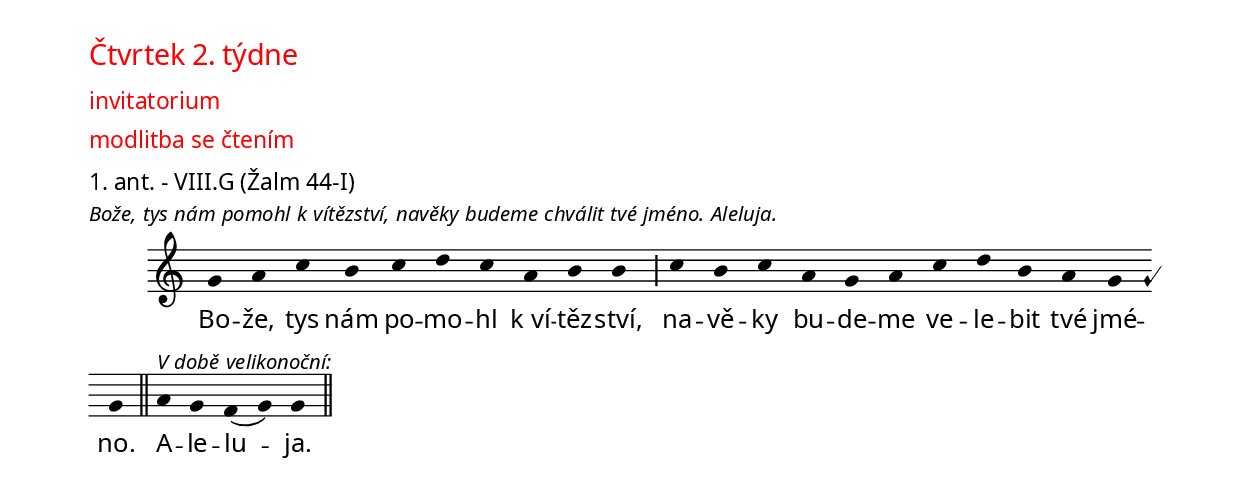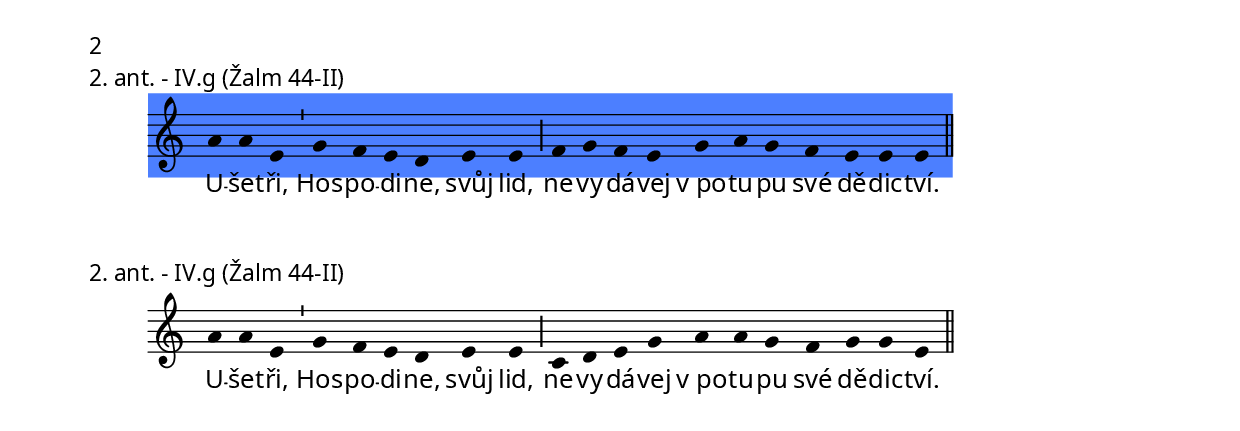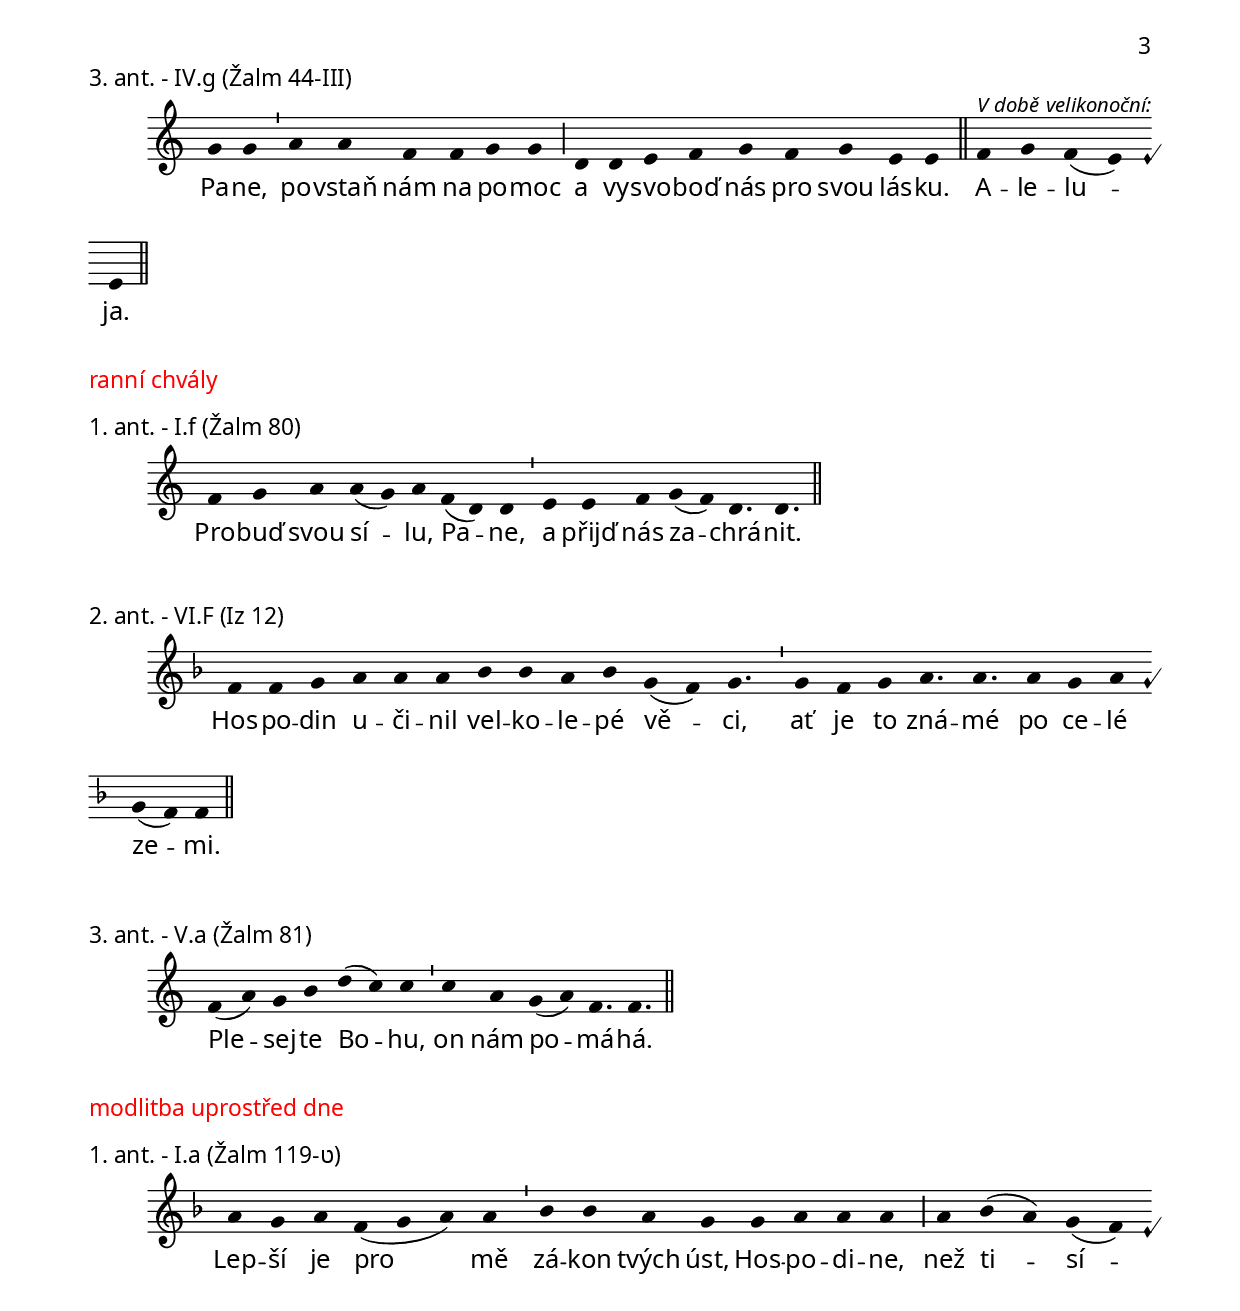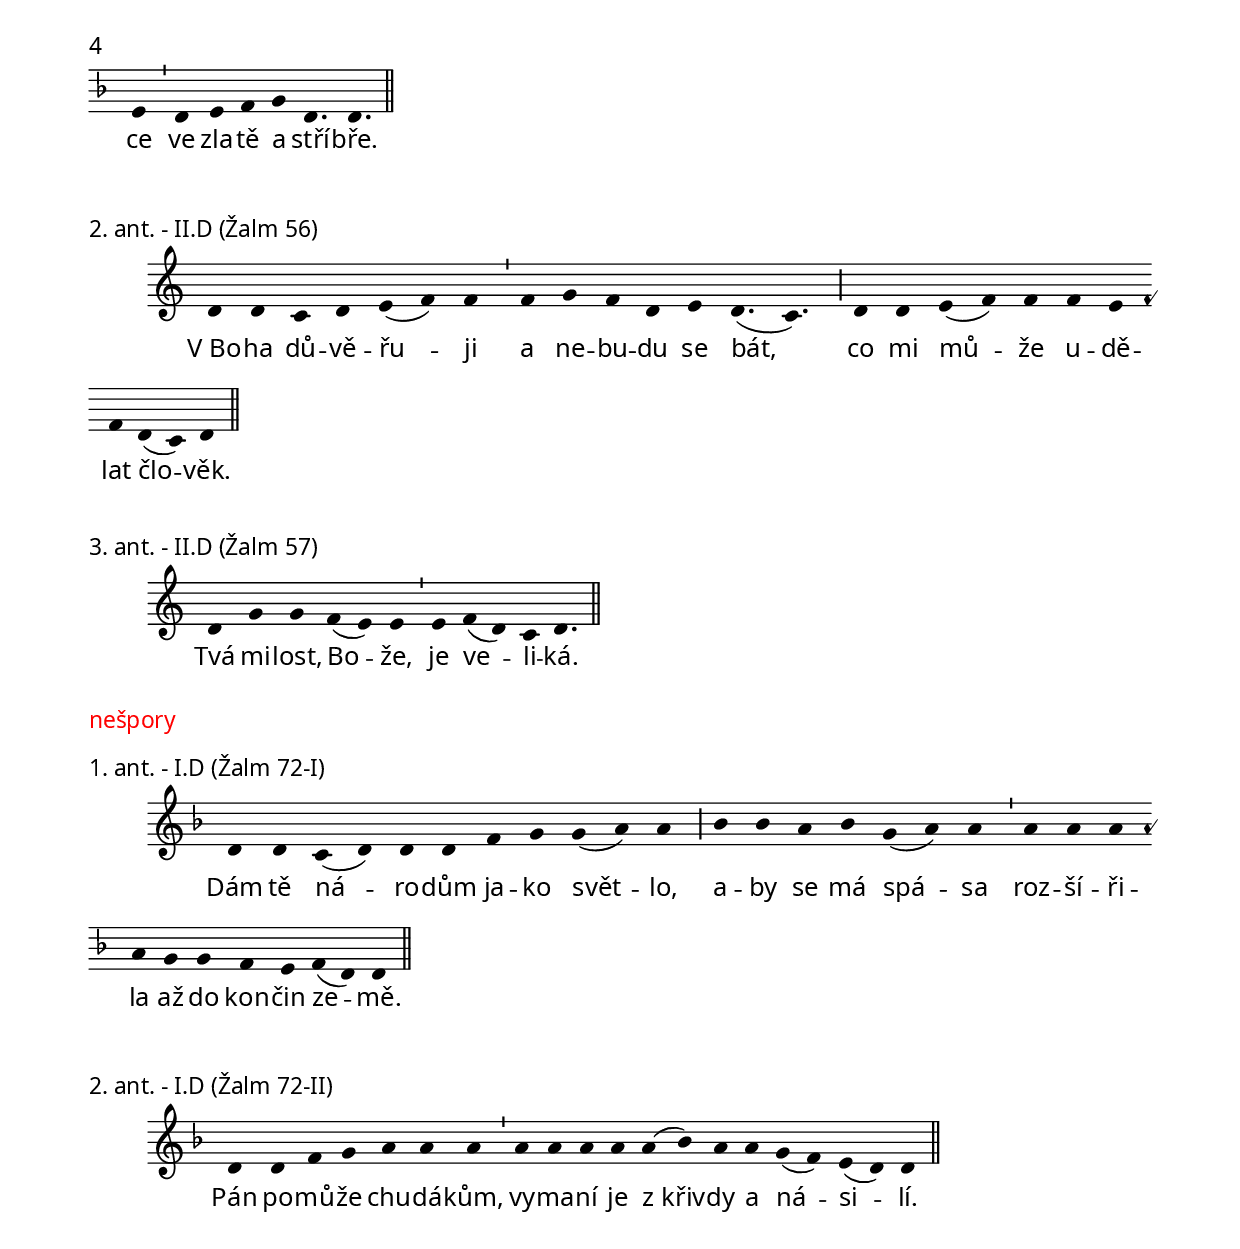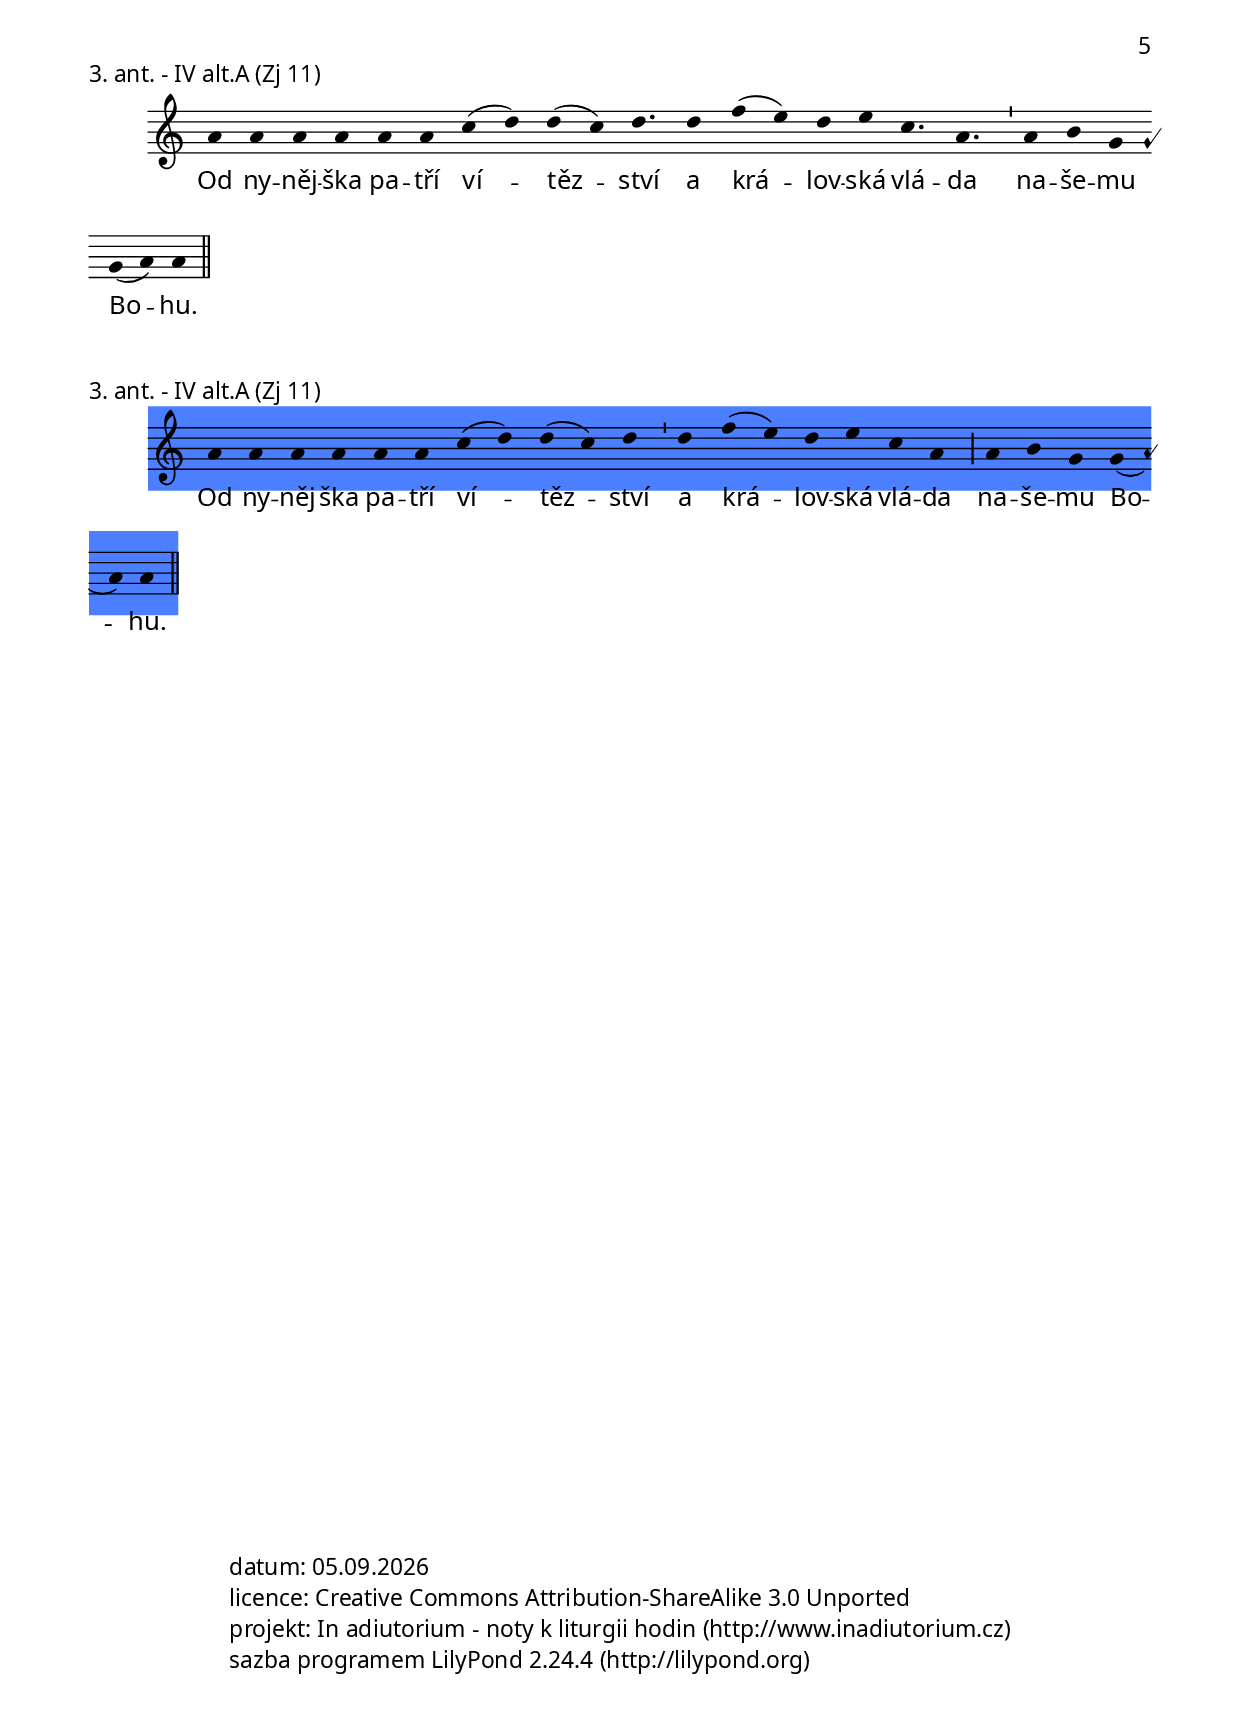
\include "../spolecne.ly"

\markup {\nadpisDen {Čtvrtek 2. týdne}}

\markup {\nadpisHodinka {"invitatorium"}}

% \score { \tIIctvrtekInvitatorium }

\markup {\nadpisHodinka {"modlitba se čtením"}}

\score {
  \relative c'' {
    \choralniRezim
    g4 a c b c d c a b b \barMaior
    c b c a g a c d b a g g \barFinalis

    a^\rubrVelikAleluja g f( g) g \barFinalis
  }
  \addlyrics {
    Bo -- že, tys nám po -- mo -- hl k_ví -- těz -- ství,
    na -- vě -- ky bu -- de -- me ve -- le -- bit tvé jmé -- no.

    A -- le -- lu -- ja.
  }
  \header {
    % záměna slov kvůli rytmu
    textus_approbatus = "Bože, tys nám pomohl k vítězství,
    navěky budeme chválit tvé jméno. Aleluja."
    quid = "1. ant."
    modus = "VIII"
    differentia = "G"
    psalmus = "Žalm 44-I"
    id = "mc-ant1"
    piece = \markup {\sestavTitulek}
  }
}

\pageBreak

% Tady vedome porusuji zasadu "jeden zalm, jeden napev psalmodie":
% meni se tu totiz ton zalmu i antifon z oslavneho na truchlivy, kajici
% a prosebny, a takovou zmenu nedokazu v ramci modu VIII dobre vyjadrit.

\score {
  \relative c'' {
    \zvyraznovacModry
    \choralniRezim
    a4 a e \barMin g f e d e e \barMaior
    f4 g f e g a g f e e e \barFinalis
  }
  \addlyrics {
    U -- šet -- ři, Hos -- po -- di -- ne, svůj lid,
    ne -- vy -- dá -- vej v_po -- tu -- pu své dě -- dic -- tví.

    % aleluja v breviari neni
  }
  \header {
    quid = "2. ant."
    modus = "IV"
    differentia = "g"
    psalmus = "Žalm 44-II"
    id = "mc-ant2"
    piece = \markup {\sestavTitulek}
  }
}

\score {
  \relative c'' {
    \choralniRezim
    a4 a e \barMin g f e d e e \barMaior
    c d e g a a g f g g e \barFinalis
  }
  \addlyrics {
    U -- šet -- ři, Hos -- po -- di -- ne, svůj lid,
    ne -- vy -- dá -- vej v_po -- tu -- pu své dě -- dic -- tví.

    % aleluja v breviari neni
  }
  \header {
    quid = "2. ant."
    modus = "IV"
    differentia = "g"
    psalmus = "Žalm 44-II"
    id = "mc-ant2"
    piece = \markup {\sestavTitulek}
  }
}

\pageBreak

\score {
  \relative c'' {
    \choralniRezim
    g4 g \barMin a a f f g g \barMaior
    d d e f g f g e e \barFinalis

    f^\rubrVelikAleluja g f( e) e \barFinalis
  }
  \addlyrics {
    Pa -- ne, po -- vstaň nám na po -- moc
    a vy -- svo -- boď nás pro svou lás -- ku.

    A -- le -- lu -- ja.
  }
  \header {
    quid = "3. ant."
    modus = "IV"
    differentia = "g"
    psalmus = "Žalm 44-III"
    id = "mc-ant3"
    piece = \markup {\sestavTitulek}
  }
}

\markup {\nadpisHodinka {"ranní chvály"}}

\score {
  \relative c' {
    \choralniRezim
    f4 g a a( g) a f( d) d \barMin e e f g( f) d4. d \barFinalis
  }
  \addlyrics {
    Pro -- buď svou sí -- lu, Pa -- ne, a přijď nás za -- chrá -- nit.
  }
  \header {
    quid = "1. ant."
    modus = "I"
    differentia = "f"
    psalmus = "Žalm 80"
    id = "rch-ant1"
    piece = \markup {\sestavTitulek}
  }
}

\score {
  \relative c' {
    \choralniRezim
    \key f \major
    f4 f g a a a bes bes a bes g( f) g4. \barMin
    g4 f g a4. a a4 g a g( f) f \barFinalis
  }
  \addlyrics {
    Hos -- po -- din u -- či -- nil vel -- ko -- le -- pé vě -- ci,
    ať je to zná -- mé po ce -- lé ze -- mi.
  }
  \header {
    quid = "2. ant."
    modus = "VI"
    differentia = "F"
    psalmus = "Iz 12"
    id = "rch-ant2"
    piece = \markup {\sestavTitulek}
  }
}

\score {
  \relative c' {
    \choralniRezim
    f4( a) g b d( c) c \barMin c a g( a) f4. f \barFinalis
  }
  \addlyrics {
    Ple -- sej -- te Bo -- hu, on nám po -- má -- há.
  }
  \header {
    quid = "3. ant."
    modus = "V"
    differentia = "a"
    psalmus = "Žalm 81"
    placet = "zkusit alternativy"
    id = "rch-ant3"
    piece = \markup {\sestavTitulek}
  }
}

%\score { \tIIctvrtekAntBenedictus }

\markup {\nadpisHodinka {"modlitba uprostřed dne"}}

\score {
  \relative c'' {
    \choralniRezim
    \key f \major
    a4 g a f( g a) a \barMin bes bes a g g a a a \barMaior
    a bes( a) g( f) e \barMin d e f g d4. d \barFinalis
  }
  \addlyrics {
    Lep -- ší je pro mě zá -- kon tvých úst, Hos -- po -- di -- ne,
    než ti -- sí -- ce ve zla -- tě a stří -- bře.
  }
  \header {
    quid = "1. ant."
    modus = "I"
    differentia = "a"
    psalmus = "Žalm 119-ט"
    id = "up-ant1"
    piece = \markup {\sestavTitulek}
  }
}

\score {
  \relative c' {
    \choralniRezim
    d4 d c d e( f) f \barMin f g f d e d4.( c) \barMaior
    d4 d e( f) f f e f d( c) d \barFinalis
  }
  \addlyrics {
    V_Bo -- ha dů -- vě -- řu -- ji a ne -- bu -- du se bát,
    co mi mů -- že u -- dě -- lat člo -- věk.
  }
  \header {
    quid = "2. ant."
    modus = "II"
    differentia = "D"
    psalmus = "Žalm 56"
    id = "up-ant2"
    piece = \markup {\sestavTitulek}
  }
}

\score {
  \relative c' {
    \choralniRezim
    d4 g g f( e) e \barMin e f( d) c d4. \barFinalis
  }
  \addlyrics {
    Tvá mi -- lost, Bo -- že, je ve -- li -- ká.
  }
  \header {
    quid = "3. ant."
    modus = "II"
    differentia = "D"
    psalmus = "Žalm 57"
    placet = "~ počáteční d-g mě vždycky 'vyhodí z modu'"
    id = "up-ant3"
    piece = \markup {\sestavTitulek}
  }
}

\markup {\nadpisHodinka {"nešpory"}}

\score {
  \relative c' {
    \choralniRezim
    \key f \major
    d4 d c( d) d d f g g( a) a \barMaior
    bes bes a bes g( a) a \barMin a a a a g g f e f( d) d \barFinalis
  }
  \addlyrics {
    Dám tě ná -- ro -- dům ja -- ko svět -- lo,
    a -- by se má spá -- sa roz -- ší -- ři -- la až do kon -- čin ze -- mě.
  }
  \header {
    quid = "1. ant."
    modus = "I"
    differentia = "D"
    psalmus = "Žalm 72-I"
    placet = "tuto i následující mám v aktuálním tvaru rád,
    ovšem melodie obou se k textu vztahuje jen velmi málo,
    neusiluje o podtržení slov nesoucích hlavní význam"
    id = "ne-ant1"
    piece = \markup {\sestavTitulek}
  }
}

\score {
  \relative c' {
    \choralniRezim
    \key f \major
    d4 d f g a a a \barMin a a a a a( bes) a a g( f) e( d) d \barFinalis
  }
  \addlyrics {
    Pán po -- mů -- že chu -- dá -- kům,
    vy -- ma -- ní je z_křiv -- dy a ná -- si -- lí.
  }
  \header {
    quid = "2. ant."
    modus = "I"
    differentia = "D"
    psalmus = "Žalm 72-II"
    id = "ne-ant2"
    piece = \markup {\sestavTitulek}
  }
}

\pageBreak

%tIIctvrtekNespAntIII =
\score {
  \relative c'' {
    \choralniRezim
    a4 a a a a a c( d) d( c) d4. d4 f( e) d e c4. a \barMin
    a4 b g g( a) a \barFinalis
  }
  \addlyrics {
    Od ny -- něj -- ška pa -- tří ví -- těz -- ství a krá -- lov -- ská vlá -- da
    na -- še -- mu Bo -- hu.
  }
  \header {
    quid = "3. ant."
    modus = "IV alt"
    differentia = "A"
    psalmus = "Zj 11"
    placet = "chybí frázování"
    id = "ne-ant3"
    piece = \markup {\sestavTitulek}
  }
}

\score {
  \relative c'' {
    \zvyraznovacModry
    \choralniRezim
    a4 a a a a a c( d) d( c) d \barMin
    d f( e) d e c a \barMaior
    a b g g( a) a \barFinalis
  }
  \addlyrics {
    Od ny -- něj -- ška pa -- tří ví -- těz -- ství
    a krá -- lov -- ská vlá -- da
    na -- še -- mu Bo -- hu.
  }
  \header {
    quid = "3. ant."
    modus = "IV alt"
    differentia = "A"
    psalmus = "Zj 11"
    id = "ne-ant3"
    piece = \markup {\sestavTitulek}
  }
}

% \score { \tIIctvrtekNespAntIII }

% \score { \tIIctvrtekAntMagnificat }